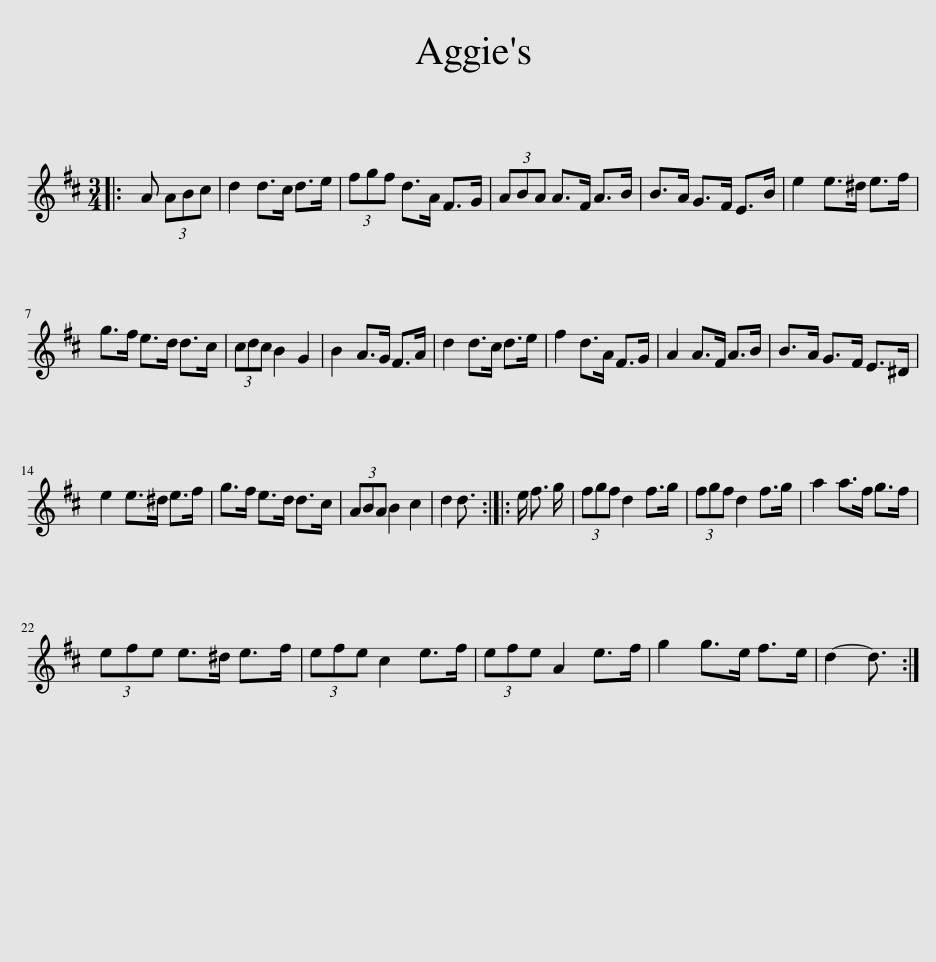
X:1
L:1/8
M:3/4
I:linebreak $
K:D
V:1 treble
V:1
|: A (3ABc | d2 d>c d>e | (3fgf d>A F>G | (3ABA A>F A>B | B>A G>F E>B | %5
 e2 e>^d e>f |$ g>f e>d d>c | (3cdc B2 G2 | B2 A>G F>A | d2 d>c d>e | %10
 f2 d>A F>G | A2 A>F A>B | B>A G>F E>^D |$ e2 e>^d e>f | g>f e>d d>c | %15
 (3ABA B2 c2 | d2 d3/2 :: e/ f3/2 g/ | (3fgf d2 f>g | (3fgf d2 f>g | %20
 a2 a>f g>f |$ (3efe e>^d e>f | (3efe c2 e>f | (3efe A2 e>f | g2 g>e f>e | %25
 d2- d3/2 :| %26
